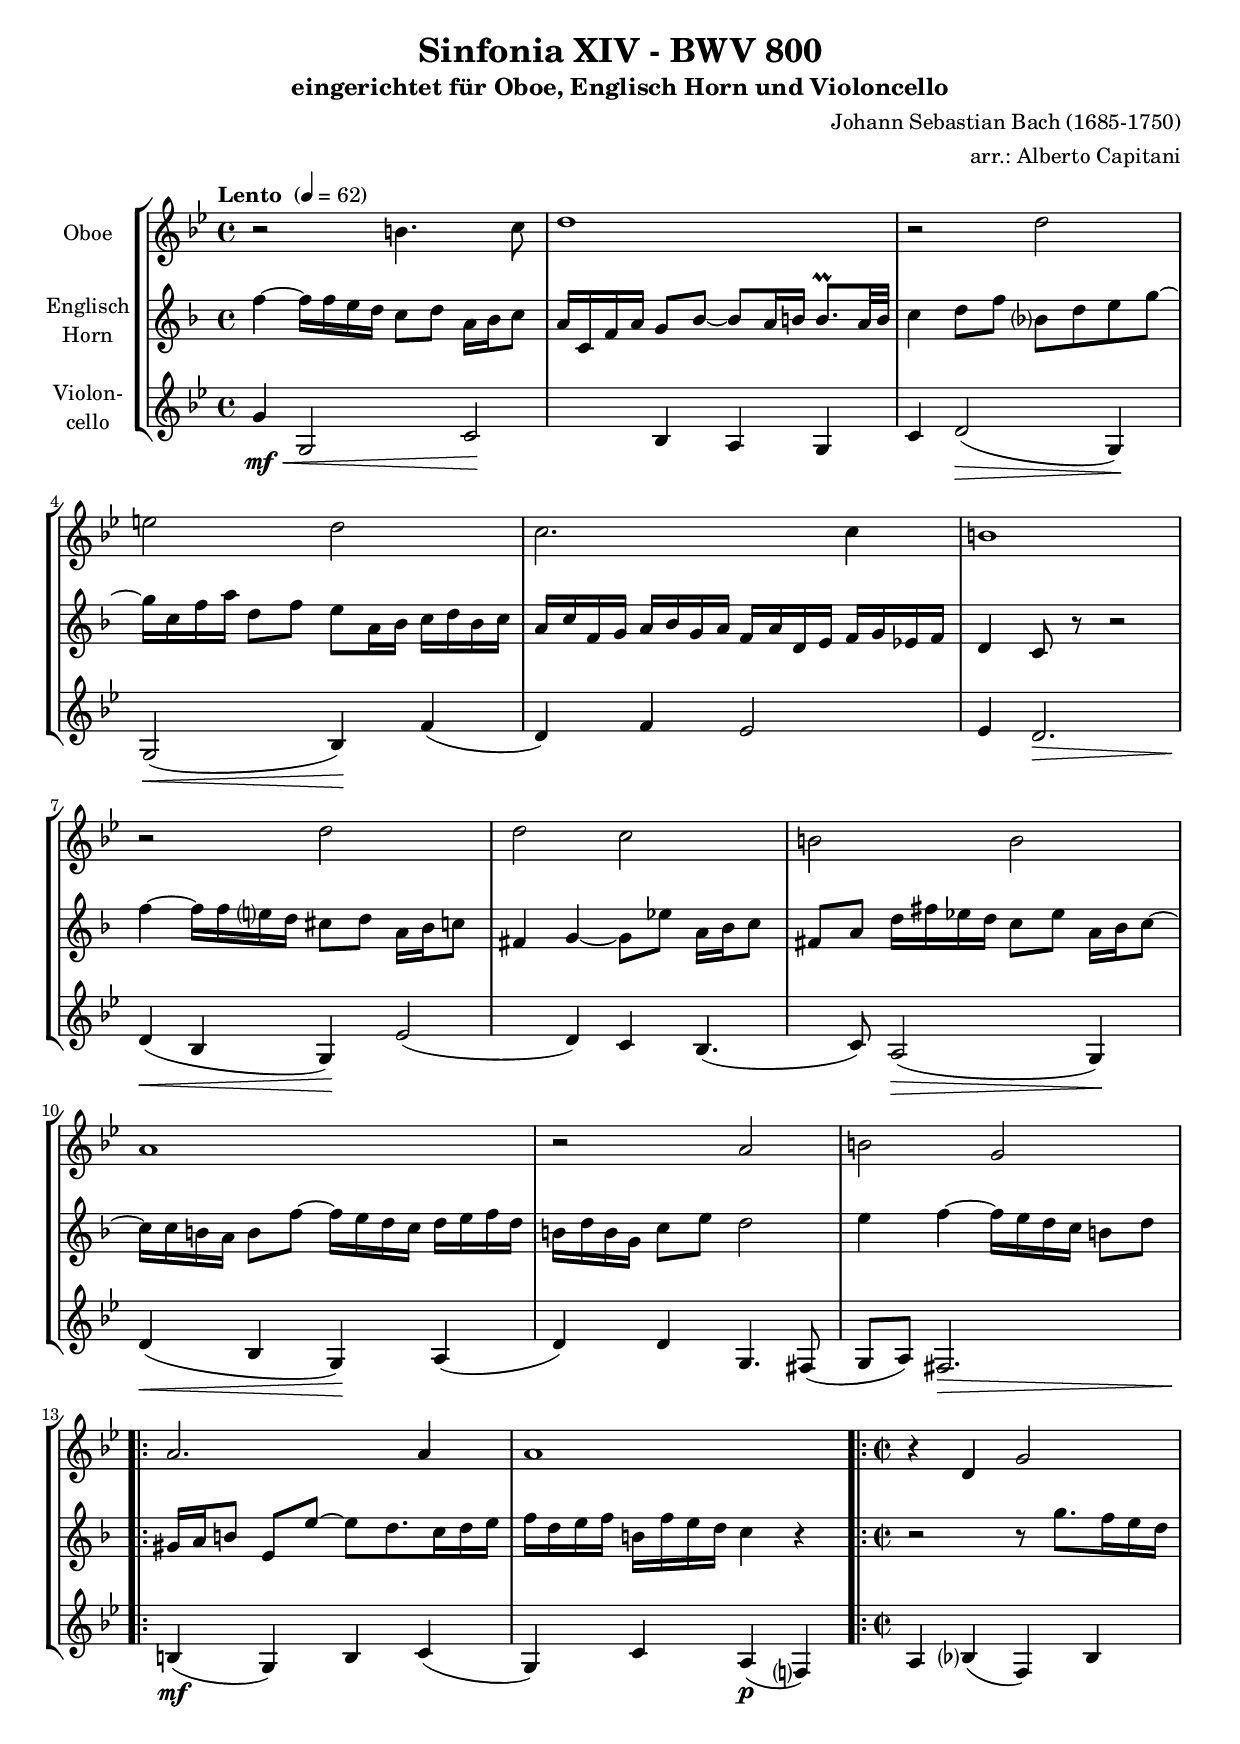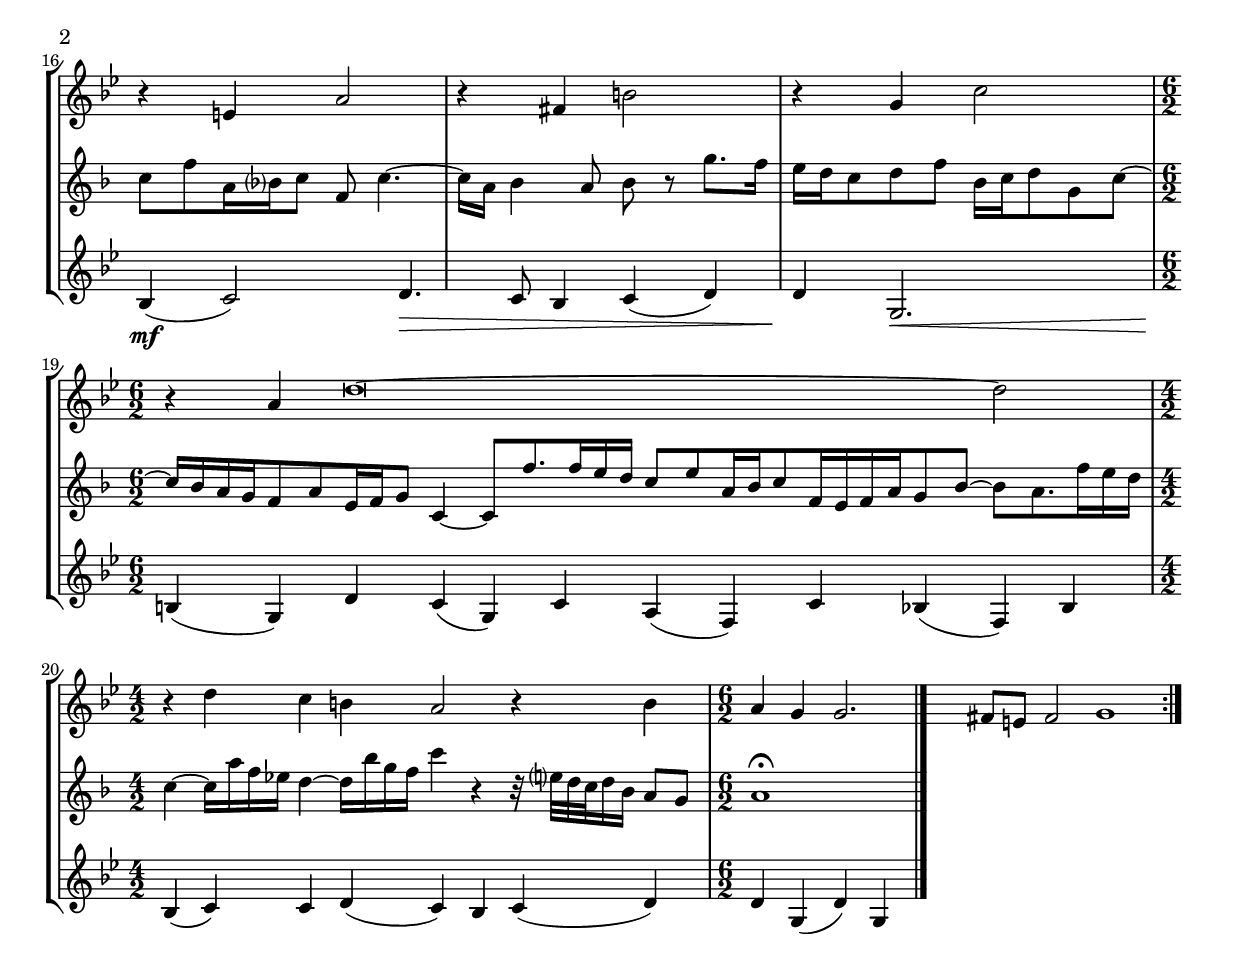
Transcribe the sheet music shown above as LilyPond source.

\version "2.14.2"
\include "deutsch.ly"

#(set-global-staff-size 18.5)

\header {
  title = "Sinfonia XIV - BWV 800"
  subtitle = "eingerichtet für Oboe, Englisch Horn und Violoncello"
  composer = "Johann Sebastian Bach (1685-1750)"
  arranger = "arr.: Alberto Capitani"
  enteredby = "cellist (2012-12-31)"
}

voiceconsts = {
 \key b \major
 \time 4/4
 \clef "treble"
% \numericTimeSignature
 \compressFullBarRests
 \tempo "Lento " 4=62
}

%minstr = "harpsichord"
mihi = "clarinet"
%minstr = "accordion"
milo = "bassoon"

moral = \markup \italic "molto rall."

\include "v1.ily"
vb = \relative c'' {
  \voiceconsts

  b4~ b16 b a g f8 g d16 es f8
  d16 f, b d c8 es~ es d16 e e8.\prall d32 e
  f4 g8 b es,? g a c~

  c16 f, b d g,8 b a d,16 es f g es f
  d f b, c d es c d b d g, a b c as b
  g4 f8 r r2

  b'4~ b16 b a? g fis8 g d16 es f8
  h,4 c~ c8 as'! d,16 es f8
  h, d g16 h! as g f8 as d,16 es f8~

  f16 f e d e8 b'~ b16 a g f g a b g
  e g e c f8 a g2
  a4 b~ b16 a g f e8 g

  cis,16 d e8 a, a'~ a[ g8. f16 g a]
  b g a b e, b' a g f4 r
  r2 r8 c'8.[ b16 a g]

  f8 b d,16 es? f8 b, f'4.~
  f16 d es4 d8 es r c'8. b16
  a g f8 g b es,16 f g8 c, f~

  f16 es d c b8 d a16 b c8 f,4~
  f8[ b'8. b16 a g] f8 a d,16 es f8
  b,16 a b d c8 es~ es[ d8. b'16 a g]

  f4~ f16 d' b as g4~ g16 es' c b
  f'4 r r32 a,? g f g16 es d8 c
  d1\fermata \bar "|." 
}

\include "v3.ily"

music = \new StaffGroup <<
      \new Staff {
	\set Staff.midiInstrument = \mihi
	\set Staff.instrumentName = #"Oboe"
	\transpose b b { \va }
      }

      \new Staff {
	\set Staff.midiInstrument = \milo
	\set Staff.instrumentName = \markup \center-column { "Englisch" "Horn" }
	\transpose b f' { \vb }
      }

      \new Staff {
	\set Staff.midiInstrument = \milo
	\set Staff.instrumentName = \markup \center-column { "Violon-" "cello" }
	\transpose b b { \vc }
      }
>>

\book {
  \score {
    \music
    \layout {}
  }

  \score {
    \unfoldRepeats \music

    \midi {
      \context {
        \Score
      }
    }
  }
}
